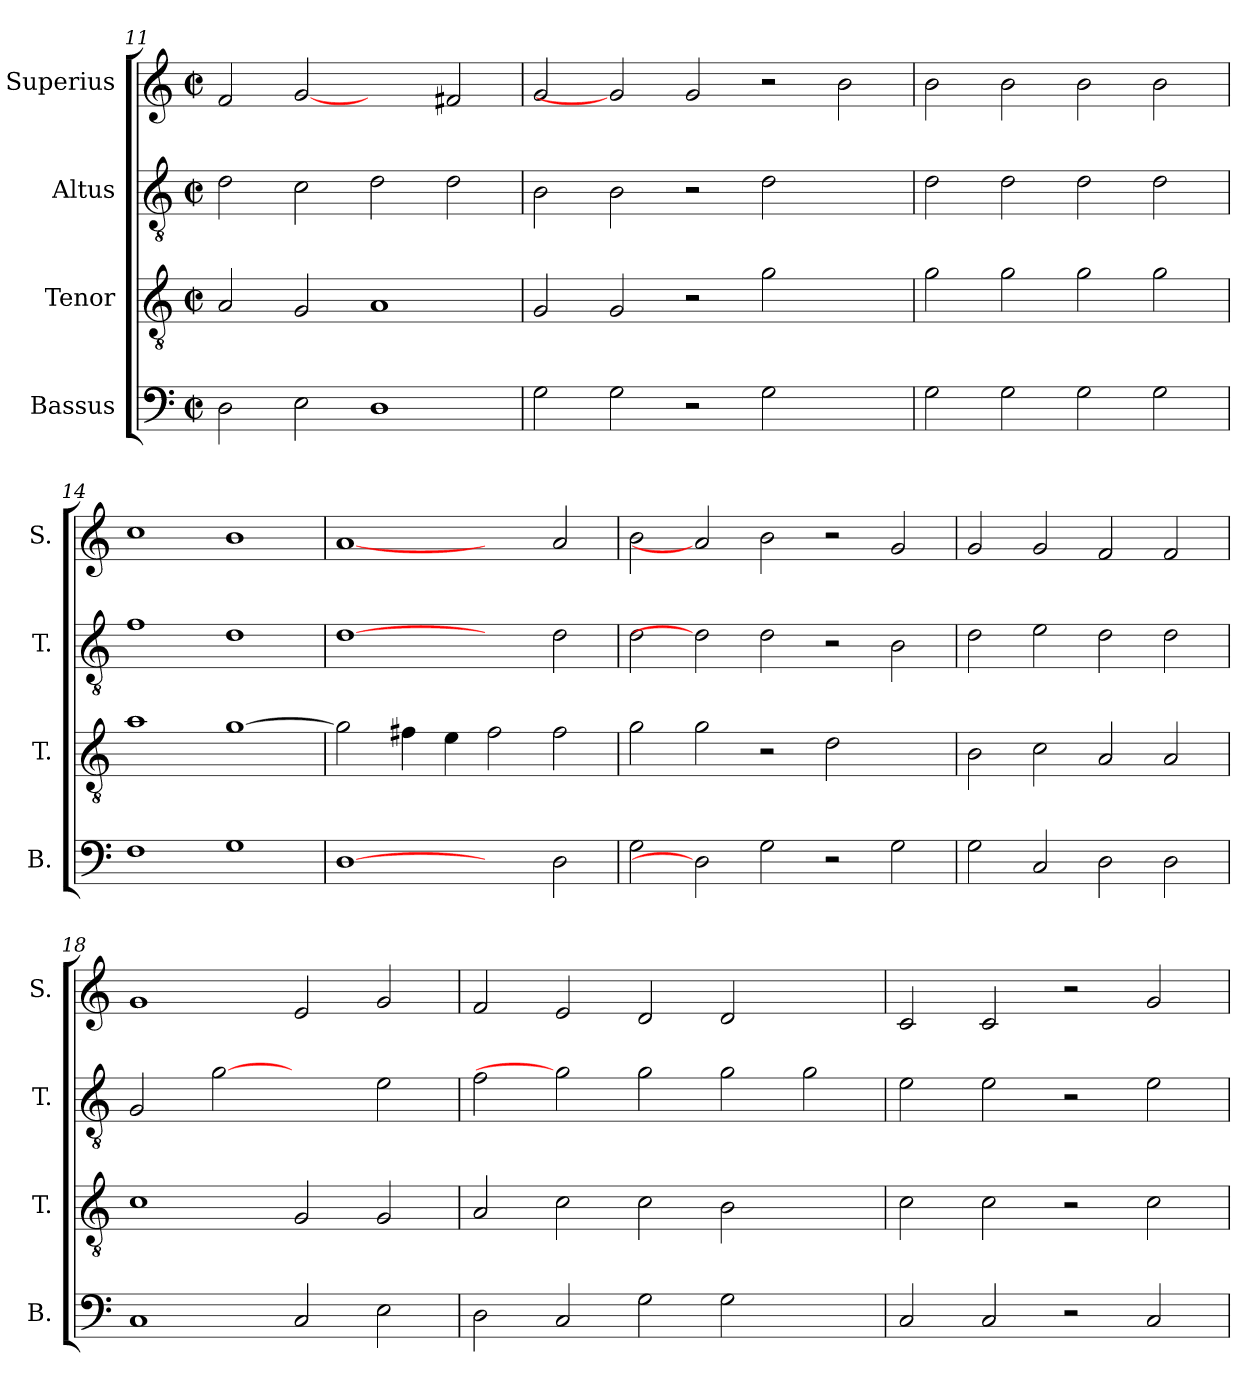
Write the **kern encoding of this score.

**kern	**kern	**kern	**kern
*part4	*part3	*part2	*part1
*staff4	*staff3	*staff2	*staff1
*I"Bassus	*I"Tenor	*I"Altus	*I"Superius
*I'B.	*I'T.	*I'T.	*I'S.
*clefF4	*clefGv2	*clefGv2	*clefG2
*	*ITrd7c12	*ITrd7c12	*
*k[]	*k[]	*k[]	*k[]
*C:	*C:	*C:	*C:
*M2/2	*M2/2	*M2/2	*M2/2
*met(c|)	*met(c|)	*met(c|)	*met(c|)
=11	=11	=11	=11
2Di\	2AAi/	2Di\	2fi/
2Ei\	2GGi/	2Ci\	[2gi
1Di	1AAi	2Di\	2ryy
.	.	2Di\	2f#Xi/
=12	=12	=12	=12
2Gi\	2GGi/	2BBi\	2gi/
2Gi\	2GGi/	2BBi\	2gi]
2r	2r	2r	2gi/
2Gi\	2Gi\	2Di\	2r
2ryy	2ryy	2ryy	2bi\
=13	=13	=13	=13
2Gi\	2Gi\	2Di\	2bi\
2Gi\	2Gi\	2Di\	2bi\
2Gi\	2Gi\	2Di\	2bi\
2Gi\	2Gi\	2Di\	2bi\
=14	=14	=14	=14
1Fi	1Ai	1Fi	1cci
1Gi	[>1Gi	1Di	1bi
!!LO:PB:g=z
=15	=15	=15	=15
[1Di	2Gi\]	[1Di	[1ai
.	4F#Xi\	.	.
.	4Ei\	.	.
2ryy	2F#i\	2ryy	2ryy
2Di\	2F#i\	2Di\	2ai/
=16	=16	=16	=16
2Gi\	2Gi\	2Di\	2bi\
2Di]	2Gi\	2Di]	2ai]
2Gi\	2r	2Di\	2bi\
2r	2Di\	2r	2r
2Gi\	2ryy	2BBi\	2gi/
=17	=17	=17	=17
2Gi\	2BBi\	2Di\	2gi/
2Ci/	2Ci\	2Ei\	2gi/
2Di\	2AAi/	2Di\	2fi/
2Di\	2AAi/	2Di\	2fi/
=18	=18	=18	=18
1Ci	1Ci	2GGi/	1gi
.	.	[2Gi	.
2Ci/	2GGi/	2ryy	2ei/
2Ei\	2GGi/	2Ei\	2gi/
!!LO:LB:g=z
=19	=19	=19	=19
2Di\	2AAi/	2Fi\	2fi/
2Ci/	2Ci\	2Gi]	2ei/
2Gi\	2Ci\	2Gi\	2di/
2Gi\	2BBi\	2Gi\	2di/
2ryy	2ryy	2Gi\	2ryy
=20	=20	=20	=20
2Ci/	2Ci\	2Ei\	2ci/
2Ci/	2Ci\	2Ei\	2ci/
2r	2r	2r	2r
2Ci/	2Ci\	2Ei\	2gi/
=	=	=	=
*-	*-	*-	*-
